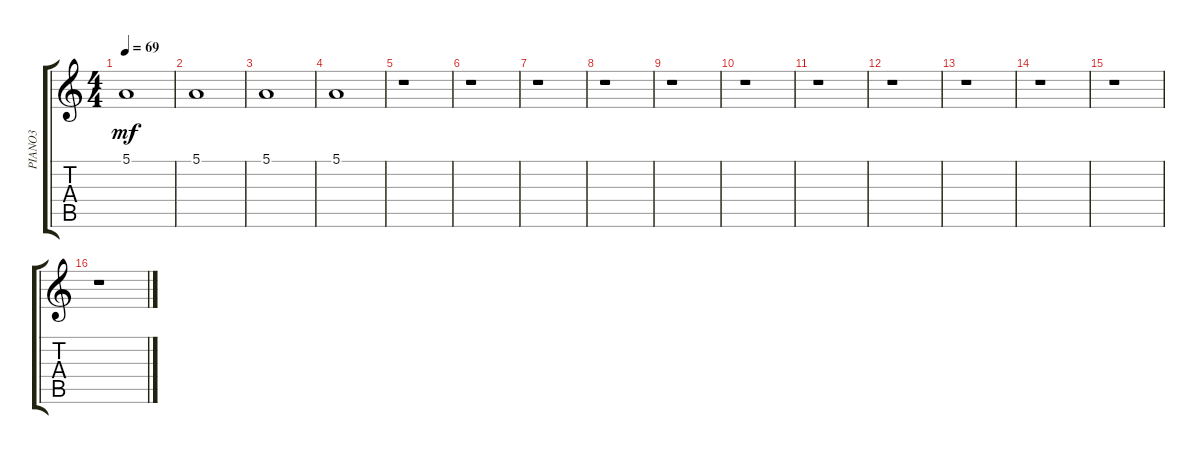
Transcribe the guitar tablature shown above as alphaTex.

\track ("PIANO3" "PIANO3") {instrument acousticgrandpiano}
\staff {score tabs}
\tuning (E4 B3 G3 D3 A2 E2) {hide}
\ts (4 4)
\tempo 69
\clef g2
\ks c
5.1.1{dy mf instrument acousticgrandpiano} |
5.1.1 |
5.1.1 |
5.1.1 |
r.1 |
r.1 |
r.1 |
r.1 |
r.1 |
r.1 |
r.1 |
r.1 |
r.1 |
r.1 |
r.1 |
r.1
